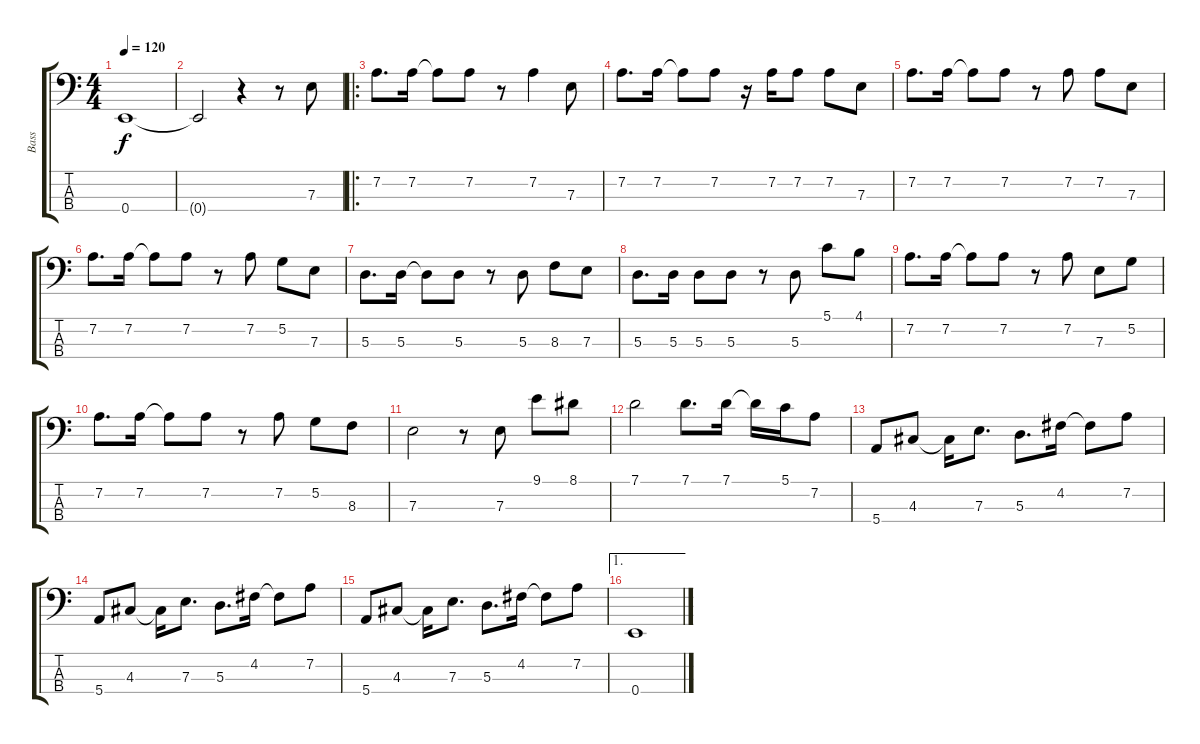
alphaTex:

\track ("Bass" "Bass") {instrument electricbasspick}
\staff {score tabs}
\tuning (G2 D2 A1 E1) {hide}
\ts (4 4)
\tempo 120
\clef f4
\ks c
0.4.1{dy f instrument electricbasspick} |
0.4{t}.2 r.4 r.8 7.3.8 |
\ro
7.2.8{d} 7.2.16 7.2{t}.8 7.2.8 r.8 7.2.4 7.3.8 |
7.2.8{d} 7.2.16 7.2{t}.8 7.2.8 r.16 7.2.16 7.2.8 7.2.8 7.3.8 |
7.2.8{d} 7.2.16 7.2{t}.8 7.2.8 r.8 7.2.8 7.2.8 7.3.8 |
7.2.8{d} 7.2.16 7.2{t}.8 7.2.8 r.8 7.2.8 5.2.8 7.3.8 |
5.3.8{d} 5.3.16 5.3{t}.8 5.3.8 r.8 5.3.8 8.3.8 7.3.8 |
5.3.8{d} 5.3.16 5.3.8 5.3.8 r.8 5.3.8 5.1.8 4.1.8 |
7.2.8{d} 7.2.16 7.2{t}.8 7.2.8 r.8 7.2.8 7.3.8 5.2.8 |
7.2.8{d} 7.2.16 7.2{t}.8 7.2.8 r.8 7.2.8 5.2.8 8.3.8 |
7.3.2 r.8 7.3.8 9.1.8 8.1.8 |
7.1.2 7.1.8{d} 7.1.16 7.1{t}.16 5.1.16 7.2.8 |
5.4.8 4.3.8 4.3{t}.16 7.3.8{d} 5.3.8{d} 4.2.16 4.2{t}.8 7.2.8 |
5.4.8 4.3.8 4.3{t}.16 7.3.8{d} 5.3.8{d} 4.2.16 4.2{t}.8 7.2.8 |
5.4.8 4.3.8 4.3{t}.16 7.3.8{d} 5.3.8{d} 4.2.16 4.2{t}.8 7.2.8 |
\ae 1
0.4.1
